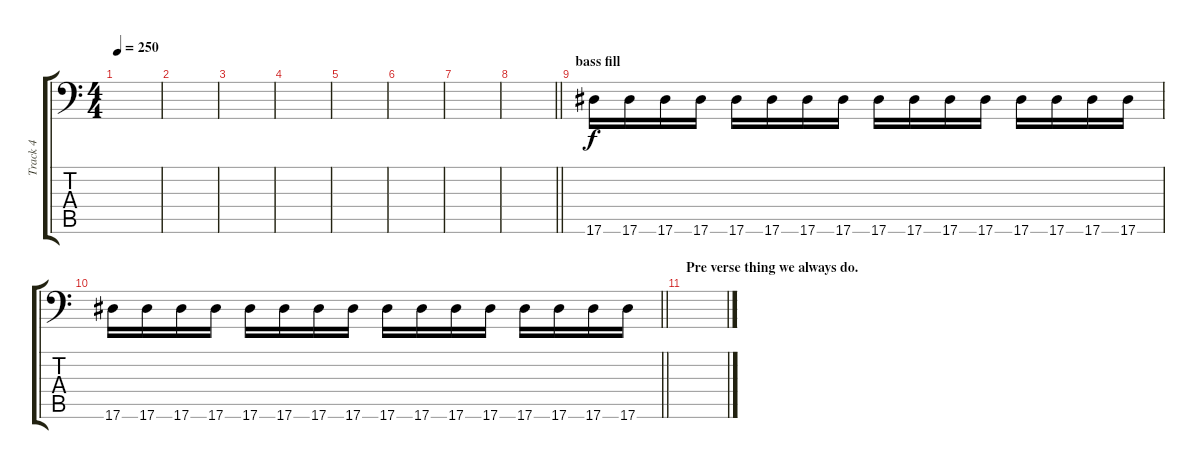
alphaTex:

\track ("Track 4" "Track 4") {instrument slapbass1}
\staff {score tabs}
\tuning (B2 Gb2 Db2 Ab1 Eb1 Bb0) {hide}
\ts (4 4)
\tempo 250
\clef f4
\ks c
|
|
|
|
|
|
|
\barLineRight lightlight
|
\section ("" "bass fill")
17.6.16 17.6.16 17.6.16 17.6.16 17.6.16 17.6.16 17.6.16 17.6.16 17.6.16 17.6.16 17.6.16 17.6.16 17.6.16 17.6.16 17.6.16 17.6.16 |
\barLineRight lightlight
17.6.16 17.6.16 17.6.16 17.6.16 17.6.16 17.6.16 17.6.16 17.6.16 17.6.16 17.6.16 17.6.16 17.6.16 17.6.16 17.6.16 17.6.16 17.6.16 |
\section ("" "Pre verse thing we always do.")
